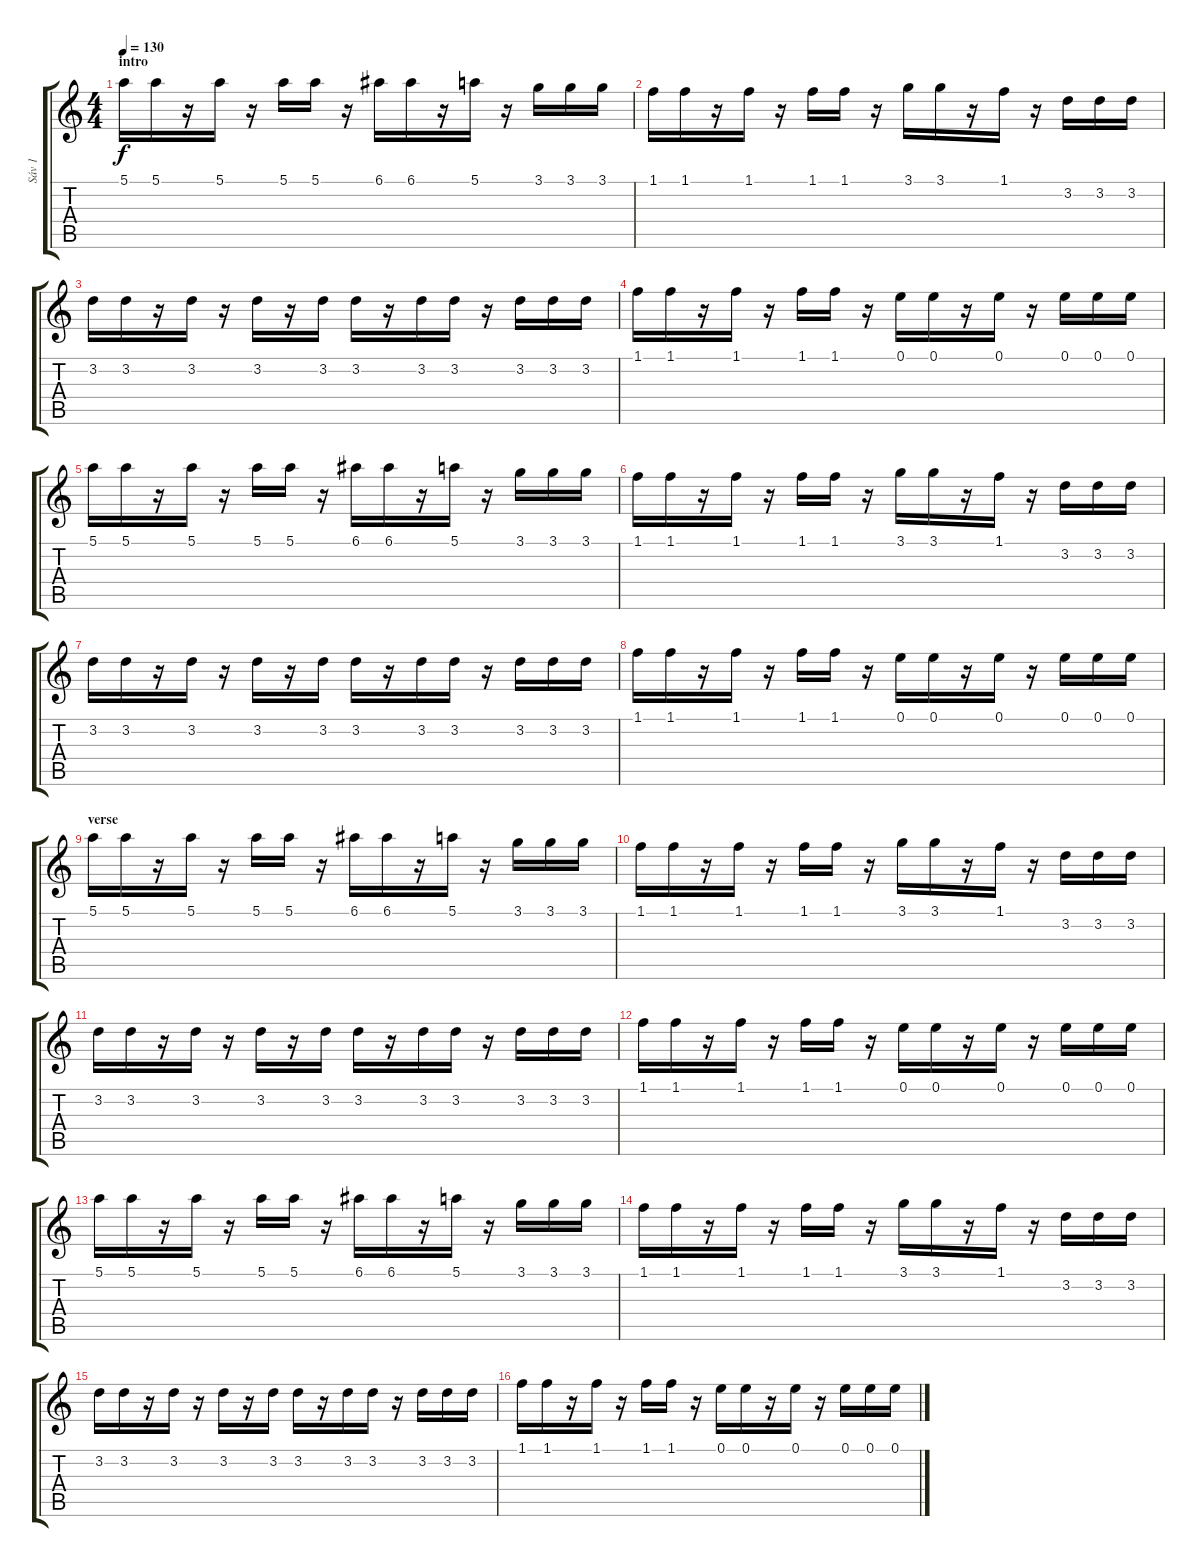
\track ("Sáv 1" "Sáv 1") {instrument distortionguitar}
\staff {score tabs}
\tuning (E4 B3 G3 D3 A2 E2) {hide}
\ts (4 4)
\section ("" "intro")
\tempo 130
\clef g2
\ks c
5.1.16{dy f instrument distortionguitar} 5.1.16 r.16 5.1.16 r.16 5.1.16 5.1.16 r.16 6.1.16 6.1.16 r.16 5.1.16 r.16 3.1.16 3.1.16 3.1.16 |
1.1.16 1.1.16 r.16 1.1.16 r.16 1.1.16 1.1.16 r.16 3.1.16 3.1.16 r.16 1.1.16 r.16 3.2.16 3.2.16 3.2.16 |
3.2.16 3.2.16 r.16 3.2.16 r.16 3.2.16 r.16 3.2.16 3.2.16 r.16 3.2.16 3.2.16 r.16 3.2.16 3.2.16 3.2.16 |
1.1.16 1.1.16 r.16 1.1.16 r.16 1.1.16 1.1.16 r.16 0.1.16 0.1.16 r.16 0.1.16 r.16 0.1.16 0.1.16 0.1.16 |
5.1.16 5.1.16 r.16 5.1.16 r.16 5.1.16 5.1.16 r.16 6.1.16 6.1.16 r.16 5.1.16 r.16 3.1.16 3.1.16 3.1.16 |
1.1.16 1.1.16 r.16 1.1.16 r.16 1.1.16 1.1.16 r.16 3.1.16 3.1.16 r.16 1.1.16 r.16 3.2.16 3.2.16 3.2.16 |
3.2.16 3.2.16 r.16 3.2.16 r.16 3.2.16 r.16 3.2.16 3.2.16 r.16 3.2.16 3.2.16 r.16 3.2.16 3.2.16 3.2.16 |
1.1.16 1.1.16 r.16 1.1.16 r.16 1.1.16 1.1.16 r.16 0.1.16 0.1.16 r.16 0.1.16 r.16 0.1.16 0.1.16 0.1.16 |
\section ("" "verse")
5.1.16 5.1.16 r.16 5.1.16 r.16 5.1.16 5.1.16 r.16 6.1.16 6.1.16 r.16 5.1.16 r.16 3.1.16 3.1.16 3.1.16 |
1.1.16 1.1.16 r.16 1.1.16 r.16 1.1.16 1.1.16 r.16 3.1.16 3.1.16 r.16 1.1.16 r.16 3.2.16 3.2.16 3.2.16 |
3.2.16 3.2.16 r.16 3.2.16 r.16 3.2.16 r.16 3.2.16 3.2.16 r.16 3.2.16 3.2.16 r.16 3.2.16 3.2.16 3.2.16 |
1.1.16 1.1.16 r.16 1.1.16 r.16 1.1.16 1.1.16 r.16 0.1.16 0.1.16 r.16 0.1.16 r.16 0.1.16 0.1.16 0.1.16 |
5.1.16 5.1.16 r.16 5.1.16 r.16 5.1.16 5.1.16 r.16 6.1.16 6.1.16 r.16 5.1.16 r.16 3.1.16 3.1.16 3.1.16 |
1.1.16 1.1.16 r.16 1.1.16 r.16 1.1.16 1.1.16 r.16 3.1.16 3.1.16 r.16 1.1.16 r.16 3.2.16 3.2.16 3.2.16 |
3.2.16 3.2.16 r.16 3.2.16 r.16 3.2.16 r.16 3.2.16 3.2.16 r.16 3.2.16 3.2.16 r.16 3.2.16 3.2.16 3.2.16 |
1.1.16 1.1.16 r.16 1.1.16 r.16 1.1.16 1.1.16 r.16 0.1.16 0.1.16 r.16 0.1.16 r.16 0.1.16 0.1.16 0.1.16
